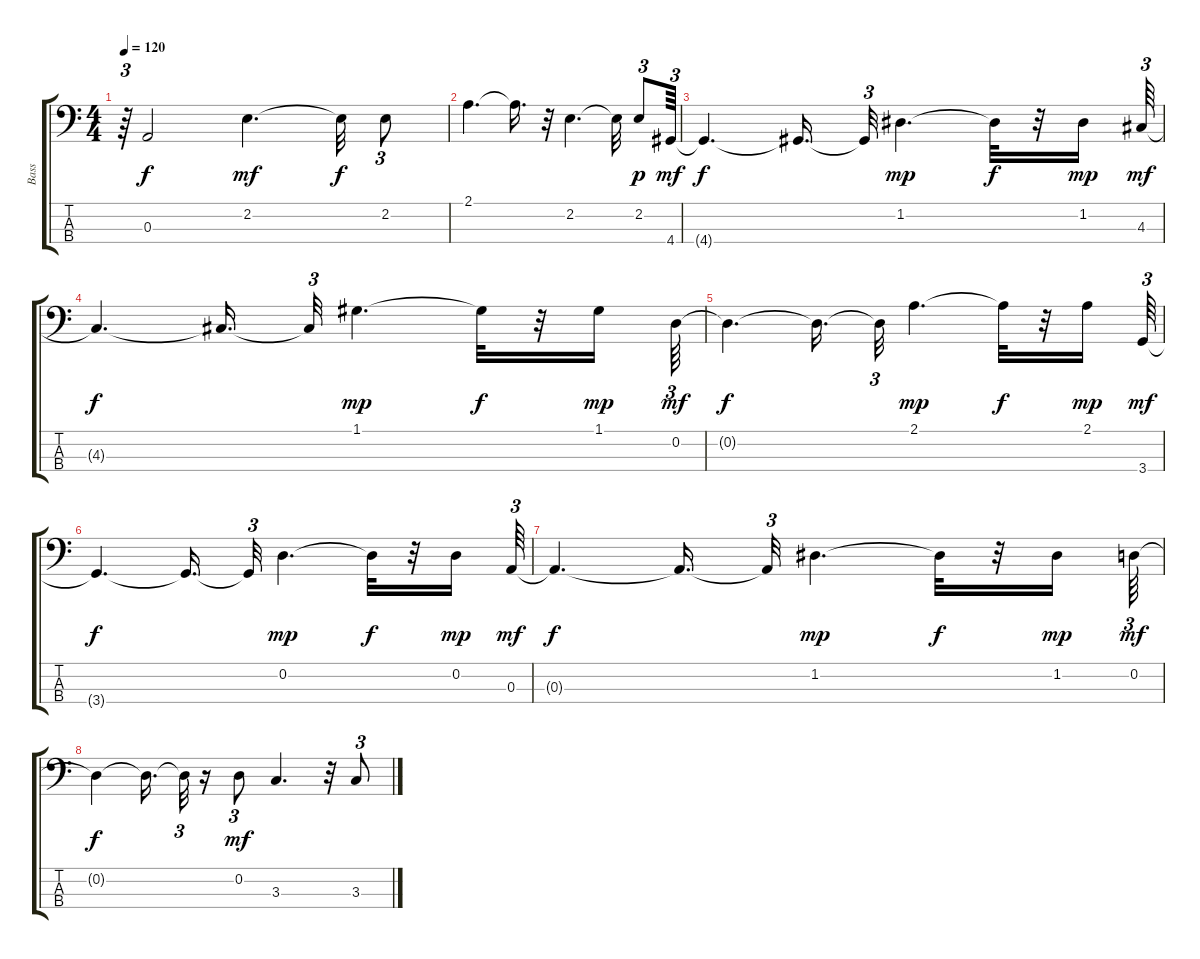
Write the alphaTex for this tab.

\track ("Bass" "Bass") {instrument acousticbass}
\staff {score tabs}
\tuning (G2 D2 A1 E1) {hide}
\ts (4 4)
\tempo 120
\clef f4
\ks c
r.64{tu (3 2) dy mp} 0.3.2{dy f} 2.2.4{d dy mf} 2.2{t}.32{dy f} 2.2.8{tu (3 2)} |
2.1.4{d} 2.1{t}.16{d} r.32 2.2.4{d} 2.2{t}.32 2.2.8{tu (3 2) dy p} 4.4.64{tu (3 2) dy mf} |
4.4{t}.4{d dy f} 4.4{t}.16{d} 4.4{t}.32{tu (3 2)} 1.2.4{d dy mp} 1.2{t}.32{dy f} r.32 1.2.16{dy mp} 4.3.64{tu (3 2) dy mf} |
4.3{t}.4{d dy f} 4.3{t}.16{d} 4.3{t}.32{tu (3 2)} 1.1.4{d dy mp} 1.1{t}.32{dy f} r.32 1.1.16{dy mp} 0.2.64{tu (3 2) dy mf} |
0.2{t}.4{d dy f} 0.2{t}.16{d} 0.2{t}.32{tu (3 2)} 2.1.4{d dy mp} 2.1{t}.32{dy f} r.32 2.1.16{dy mp} 3.4.64{tu (3 2) dy mf} |
3.4{t}.4{d dy f} 3.4{t}.16{d} 3.4{t}.32{tu (3 2)} 0.2.4{d dy mp} 0.2{t}.32{dy f} r.32 0.2.16{dy mp} 0.3.64{tu (3 2) dy mf} |
0.3{t}.4{d dy f} 0.3{t}.16{d} 0.3{t}.32{tu (3 2)} 1.2.4{d dy mp} 1.2{t}.32{dy f} r.32 1.2.16{dy mp} 0.2.64{tu (3 2) dy mf} |
0.2{t}.4{dy f} 0.2{t}.16{d} 0.2{t}.32{tu (3 2)} r.16 0.2.8{tu (3 2) dy mf} 3.3.4{d} r.32 3.3.8{tu (3 2)}
